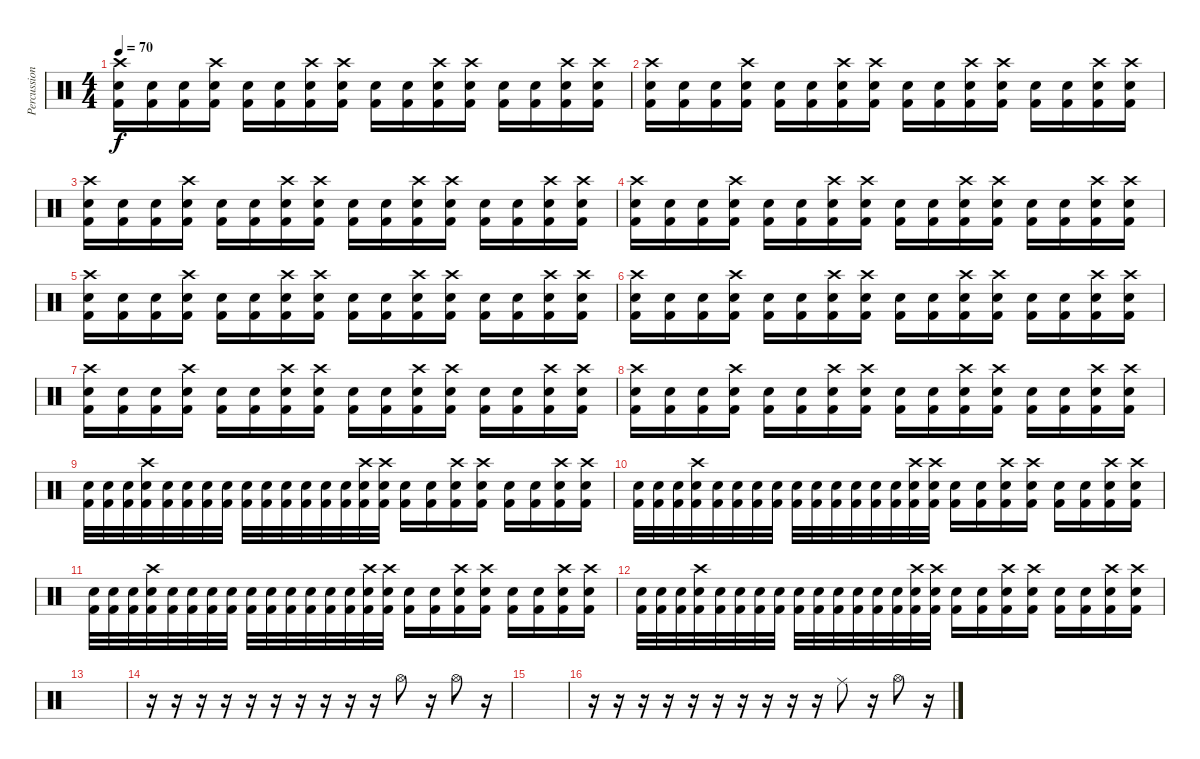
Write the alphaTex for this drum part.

\track ("Percussion 2" "Percussion") {instrument percussion}
\staff {score}
\articulation defaults
\ts (4 4)
\tempo 70
\clef neutral
\ks c
("Crash high (hit)" "Snare (hit) 2" "Kick (hit) 2").16{dy f} ("Snare (hit) 2" "Kick (hit) 2").16 ("Snare (hit) 2" "Kick (hit) 2").16 ("Crash high (hit)" "Snare (hit) 2" "Kick (hit) 2").16 ("Snare (hit) 2" "Kick (hit) 2").16 ("Snare (hit) 2" "Kick (hit) 2").16 ("Crash high (hit)" "Snare (hit) 2" "Kick (hit) 2").16 ("Crash high (hit)" "Snare (hit) 2" "Kick (hit) 2").16 ("Snare (hit) 2" "Kick (hit) 2").16 ("Snare (hit) 2" "Kick (hit) 2").16 ("Crash high (hit)" "Snare (hit) 2" "Kick (hit) 2").16 ("Crash high (hit)" "Snare (hit) 2" "Kick (hit) 2").16 ("Snare (hit) 2" "Kick (hit) 2").16 ("Snare (hit) 2" "Kick (hit) 2").16 ("Crash high (hit)" "Snare (hit) 2" "Kick (hit) 2").16 ("Crash high (hit)" "Snare (hit) 2" "Kick (hit) 2").16 |
("Crash high (hit)" "Snare (hit) 2" "Kick (hit) 2").16 ("Snare (hit) 2" "Kick (hit) 2").16 ("Snare (hit) 2" "Kick (hit) 2").16 ("Crash high (hit)" "Snare (hit) 2" "Kick (hit) 2").16 ("Snare (hit) 2" "Kick (hit) 2").16 ("Snare (hit) 2" "Kick (hit) 2").16 ("Crash high (hit)" "Snare (hit) 2" "Kick (hit) 2").16 ("Crash high (hit)" "Snare (hit) 2" "Kick (hit) 2").16 ("Snare (hit) 2" "Kick (hit) 2").16 ("Snare (hit) 2" "Kick (hit) 2").16 ("Crash high (hit)" "Snare (hit) 2" "Kick (hit) 2").16 ("Crash high (hit)" "Snare (hit) 2" "Kick (hit) 2").16 ("Snare (hit) 2" "Kick (hit) 2").16 ("Snare (hit) 2" "Kick (hit) 2").16 ("Crash high (hit)" "Snare (hit) 2" "Kick (hit) 2").16 ("Crash high (hit)" "Snare (hit) 2" "Kick (hit) 2").16 |
("Crash high (hit)" "Snare (hit) 2" "Kick (hit) 2").16 ("Snare (hit) 2" "Kick (hit) 2").16 ("Snare (hit) 2" "Kick (hit) 2").16 ("Crash high (hit)" "Snare (hit) 2" "Kick (hit) 2").16 ("Snare (hit) 2" "Kick (hit) 2").16 ("Snare (hit) 2" "Kick (hit) 2").16 ("Crash high (hit)" "Snare (hit) 2" "Kick (hit) 2").16 ("Crash high (hit)" "Snare (hit) 2" "Kick (hit) 2").16 ("Snare (hit) 2" "Kick (hit) 2").16 ("Snare (hit) 2" "Kick (hit) 2").16 ("Crash high (hit)" "Snare (hit) 2" "Kick (hit) 2").16 ("Crash high (hit)" "Snare (hit) 2" "Kick (hit) 2").16 ("Snare (hit) 2" "Kick (hit) 2").16 ("Snare (hit) 2" "Kick (hit) 2").16 ("Crash high (hit)" "Snare (hit) 2" "Kick (hit) 2").16 ("Crash high (hit)" "Snare (hit) 2" "Kick (hit) 2").16 |
("Crash high (hit)" "Snare (hit) 2" "Kick (hit) 2").16 ("Snare (hit) 2" "Kick (hit) 2").16 ("Snare (hit) 2" "Kick (hit) 2").16 ("Crash high (hit)" "Snare (hit) 2" "Kick (hit) 2").16 ("Snare (hit) 2" "Kick (hit) 2").16 ("Snare (hit) 2" "Kick (hit) 2").16 ("Crash high (hit)" "Snare (hit) 2" "Kick (hit) 2").16 ("Crash high (hit)" "Snare (hit) 2" "Kick (hit) 2").16 ("Snare (hit) 2" "Kick (hit) 2").16 ("Snare (hit) 2" "Kick (hit) 2").16 ("Crash high (hit)" "Snare (hit) 2" "Kick (hit) 2").16 ("Crash high (hit)" "Snare (hit) 2" "Kick (hit) 2").16 ("Snare (hit) 2" "Kick (hit) 2").16 ("Snare (hit) 2" "Kick (hit) 2").16 ("Crash high (hit)" "Snare (hit) 2" "Kick (hit) 2").16 ("Crash high (hit)" "Snare (hit) 2" "Kick (hit) 2").16 |
("Crash high (hit)" "Snare (hit) 2" "Kick (hit) 2").16 ("Snare (hit) 2" "Kick (hit) 2").16 ("Snare (hit) 2" "Kick (hit) 2").16 ("Crash high (hit)" "Snare (hit) 2" "Kick (hit) 2").16 ("Snare (hit) 2" "Kick (hit) 2").16 ("Snare (hit) 2" "Kick (hit) 2").16 ("Crash high (hit)" "Snare (hit) 2" "Kick (hit) 2").16 ("Crash high (hit)" "Snare (hit) 2" "Kick (hit) 2").16 ("Snare (hit) 2" "Kick (hit) 2").16 ("Snare (hit) 2" "Kick (hit) 2").16 ("Crash high (hit)" "Snare (hit) 2" "Kick (hit) 2").16 ("Crash high (hit)" "Snare (hit) 2" "Kick (hit) 2").16 ("Snare (hit) 2" "Kick (hit) 2").16 ("Snare (hit) 2" "Kick (hit) 2").16 ("Crash high (hit)" "Snare (hit) 2" "Kick (hit) 2").16 ("Crash high (hit)" "Snare (hit) 2" "Kick (hit) 2").16 |
("Crash high (hit)" "Snare (hit) 2" "Kick (hit) 2").16 ("Snare (hit) 2" "Kick (hit) 2").16 ("Snare (hit) 2" "Kick (hit) 2").16 ("Crash high (hit)" "Snare (hit) 2" "Kick (hit) 2").16 ("Snare (hit) 2" "Kick (hit) 2").16 ("Snare (hit) 2" "Kick (hit) 2").16 ("Crash high (hit)" "Snare (hit) 2" "Kick (hit) 2").16 ("Crash high (hit)" "Snare (hit) 2" "Kick (hit) 2").16 ("Snare (hit) 2" "Kick (hit) 2").16 ("Snare (hit) 2" "Kick (hit) 2").16 ("Crash high (hit)" "Snare (hit) 2" "Kick (hit) 2").16 ("Crash high (hit)" "Snare (hit) 2" "Kick (hit) 2").16 ("Snare (hit) 2" "Kick (hit) 2").16 ("Snare (hit) 2" "Kick (hit) 2").16 ("Crash high (hit)" "Snare (hit) 2" "Kick (hit) 2").16 ("Crash high (hit)" "Snare (hit) 2" "Kick (hit) 2").16 |
("Crash high (hit)" "Snare (hit) 2" "Kick (hit) 2").16 ("Snare (hit) 2" "Kick (hit) 2").16 ("Snare (hit) 2" "Kick (hit) 2").16 ("Crash high (hit)" "Snare (hit) 2" "Kick (hit) 2").16 ("Snare (hit) 2" "Kick (hit) 2").16 ("Snare (hit) 2" "Kick (hit) 2").16 ("Crash high (hit)" "Snare (hit) 2" "Kick (hit) 2").16 ("Crash high (hit)" "Snare (hit) 2" "Kick (hit) 2").16 ("Snare (hit) 2" "Kick (hit) 2").16 ("Snare (hit) 2" "Kick (hit) 2").16 ("Crash high (hit)" "Snare (hit) 2" "Kick (hit) 2").16 ("Crash high (hit)" "Snare (hit) 2" "Kick (hit) 2").16 ("Snare (hit) 2" "Kick (hit) 2").16 ("Snare (hit) 2" "Kick (hit) 2").16 ("Crash high (hit)" "Snare (hit) 2" "Kick (hit) 2").16 ("Crash high (hit)" "Snare (hit) 2" "Kick (hit) 2").16 |
("Crash high (hit)" "Snare (hit) 2" "Kick (hit) 2").16 ("Snare (hit) 2" "Kick (hit) 2").16 ("Snare (hit) 2" "Kick (hit) 2").16 ("Crash high (hit)" "Snare (hit) 2" "Kick (hit) 2").16 ("Snare (hit) 2" "Kick (hit) 2").16 ("Snare (hit) 2" "Kick (hit) 2").16 ("Crash high (hit)" "Snare (hit) 2" "Kick (hit) 2").16 ("Crash high (hit)" "Snare (hit) 2" "Kick (hit) 2").16 ("Snare (hit) 2" "Kick (hit) 2").16 ("Snare (hit) 2" "Kick (hit) 2").16 ("Crash high (hit)" "Snare (hit) 2" "Kick (hit) 2").16 ("Crash high (hit)" "Snare (hit) 2" "Kick (hit) 2").16 ("Snare (hit) 2" "Kick (hit) 2").16 ("Snare (hit) 2" "Kick (hit) 2").16 ("Crash high (hit)" "Snare (hit) 2" "Kick (hit) 2").16 ("Crash high (hit)" "Snare (hit) 2" "Kick (hit) 2").16 |
("Snare (hit) 2" "Kick (hit) 2").32 ("Snare (hit) 2" "Kick (hit) 2").32 ("Snare (hit) 2" "Kick (hit) 2").32 ("Crash high (hit)" "Snare (hit) 2" "Kick (hit) 2").32 ("Snare (hit) 2" "Kick (hit) 2").32 ("Snare (hit) 2" "Kick (hit) 2").32 ("Snare (hit) 2" "Kick (hit) 2").32 ("Snare (hit) 2" "Kick (hit) 2").32 ("Snare (hit) 2" "Kick (hit) 2").32 ("Snare (hit) 2" "Kick (hit) 2").32 ("Snare (hit) 2" "Kick (hit) 2").32 ("Snare (hit) 2" "Kick (hit) 2").32 ("Snare (hit) 2" "Kick (hit) 2").32 ("Snare (hit) 2" "Kick (hit) 2").32 ("Crash high (hit)" "Snare (hit) 2" "Kick (hit) 2").32 ("Crash high (hit)" "Snare (hit) 2" "Kick (hit) 2").32 ("Snare (hit) 2" "Kick (hit) 2").16 ("Snare (hit) 2" "Kick (hit) 2").16 ("Crash high (hit)" "Snare (hit) 2" "Kick (hit) 2").16 ("Crash high (hit)" "Snare (hit) 2" "Kick (hit) 2").16 ("Snare (hit) 2" "Kick (hit) 2").16 ("Snare (hit) 2" "Kick (hit) 2").16 ("Crash high (hit)" "Snare (hit) 2" "Kick (hit) 2").16 ("Crash high (hit)" "Snare (hit) 2" "Kick (hit) 2").16 |
("Snare (hit) 2" "Kick (hit) 2").32 ("Snare (hit) 2" "Kick (hit) 2").32 ("Snare (hit) 2" "Kick (hit) 2").32 ("Crash high (hit)" "Snare (hit) 2" "Kick (hit) 2").32 ("Snare (hit) 2" "Kick (hit) 2").32 ("Snare (hit) 2" "Kick (hit) 2").32 ("Snare (hit) 2" "Kick (hit) 2").32 ("Snare (hit) 2" "Kick (hit) 2").32 ("Snare (hit) 2" "Kick (hit) 2").32 ("Snare (hit) 2" "Kick (hit) 2").32 ("Snare (hit) 2" "Kick (hit) 2").32 ("Snare (hit) 2" "Kick (hit) 2").32 ("Snare (hit) 2" "Kick (hit) 2").32 ("Snare (hit) 2" "Kick (hit) 2").32 ("Crash high (hit)" "Snare (hit) 2" "Kick (hit) 2").32 ("Crash high (hit)" "Snare (hit) 2" "Kick (hit) 2").32 ("Snare (hit) 2" "Kick (hit) 2").16 ("Snare (hit) 2" "Kick (hit) 2").16 ("Crash high (hit)" "Snare (hit) 2" "Kick (hit) 2").16 ("Crash high (hit)" "Snare (hit) 2" "Kick (hit) 2").16 ("Snare (hit) 2" "Kick (hit) 2").16 ("Snare (hit) 2" "Kick (hit) 2").16 ("Crash high (hit)" "Snare (hit) 2" "Kick (hit) 2").16 ("Crash high (hit)" "Snare (hit) 2" "Kick (hit) 2").16 |
("Snare (hit) 2" "Kick (hit) 2").32 ("Snare (hit) 2" "Kick (hit) 2").32 ("Snare (hit) 2" "Kick (hit) 2").32 ("Crash high (hit)" "Snare (hit) 2" "Kick (hit) 2").32 ("Snare (hit) 2" "Kick (hit) 2").32 ("Snare (hit) 2" "Kick (hit) 2").32 ("Snare (hit) 2" "Kick (hit) 2").32 ("Snare (hit) 2" "Kick (hit) 2").32 ("Snare (hit) 2" "Kick (hit) 2").32 ("Snare (hit) 2" "Kick (hit) 2").32 ("Snare (hit) 2" "Kick (hit) 2").32 ("Snare (hit) 2" "Kick (hit) 2").32 ("Snare (hit) 2" "Kick (hit) 2").32 ("Snare (hit) 2" "Kick (hit) 2").32 ("Crash high (hit)" "Snare (hit) 2" "Kick (hit) 2").32 ("Crash high (hit)" "Snare (hit) 2" "Kick (hit) 2").32 ("Snare (hit) 2" "Kick (hit) 2").16 ("Snare (hit) 2" "Kick (hit) 2").16 ("Crash high (hit)" "Snare (hit) 2" "Kick (hit) 2").16 ("Crash high (hit)" "Snare (hit) 2" "Kick (hit) 2").16 ("Snare (hit) 2" "Kick (hit) 2").16 ("Snare (hit) 2" "Kick (hit) 2").16 ("Crash high (hit)" "Snare (hit) 2" "Kick (hit) 2").16 ("Crash high (hit)" "Snare (hit) 2" "Kick (hit) 2").16 |
("Snare (hit) 2" "Kick (hit) 2").32 ("Snare (hit) 2" "Kick (hit) 2").32 ("Snare (hit) 2" "Kick (hit) 2").32 ("Crash high (hit)" "Snare (hit) 2" "Kick (hit) 2").32 ("Snare (hit) 2" "Kick (hit) 2").32 ("Snare (hit) 2" "Kick (hit) 2").32 ("Snare (hit) 2" "Kick (hit) 2").32 ("Snare (hit) 2" "Kick (hit) 2").32 ("Snare (hit) 2" "Kick (hit) 2").32 ("Snare (hit) 2" "Kick (hit) 2").32 ("Snare (hit) 2" "Kick (hit) 2").32 ("Snare (hit) 2" "Kick (hit) 2").32 ("Snare (hit) 2" "Kick (hit) 2").32 ("Snare (hit) 2" "Kick (hit) 2").32 ("Crash high (hit)" "Snare (hit) 2" "Kick (hit) 2").32 ("Crash high (hit)" "Snare (hit) 2" "Kick (hit) 2").32 ("Snare (hit) 2" "Kick (hit) 2").16 ("Snare (hit) 2" "Kick (hit) 2").16 ("Crash high (hit)" "Snare (hit) 2" "Kick (hit) 2").16 ("Crash high (hit)" "Snare (hit) 2" "Kick (hit) 2").16 ("Snare (hit) 2" "Kick (hit) 2").16 ("Snare (hit) 2" "Kick (hit) 2").16 ("Crash high (hit)" "Snare (hit) 2" "Kick (hit) 2").16 ("Crash high (hit)" "Snare (hit) 2" "Kick (hit) 2").16 |
|
r.16 r.16 r.16 r.16 r.16 r.16 r.16 r.16 r.16 r.16 "Hi-Hat (open)".8 r.16 "Hi-Hat (open)".8 r.16 |
|
r.16 r.16 r.16 r.16 r.16 r.16 r.16 r.16 r.16 r.16 "Ride (middle)".8 r.16 "Hi-Hat (open)".8 r.16
